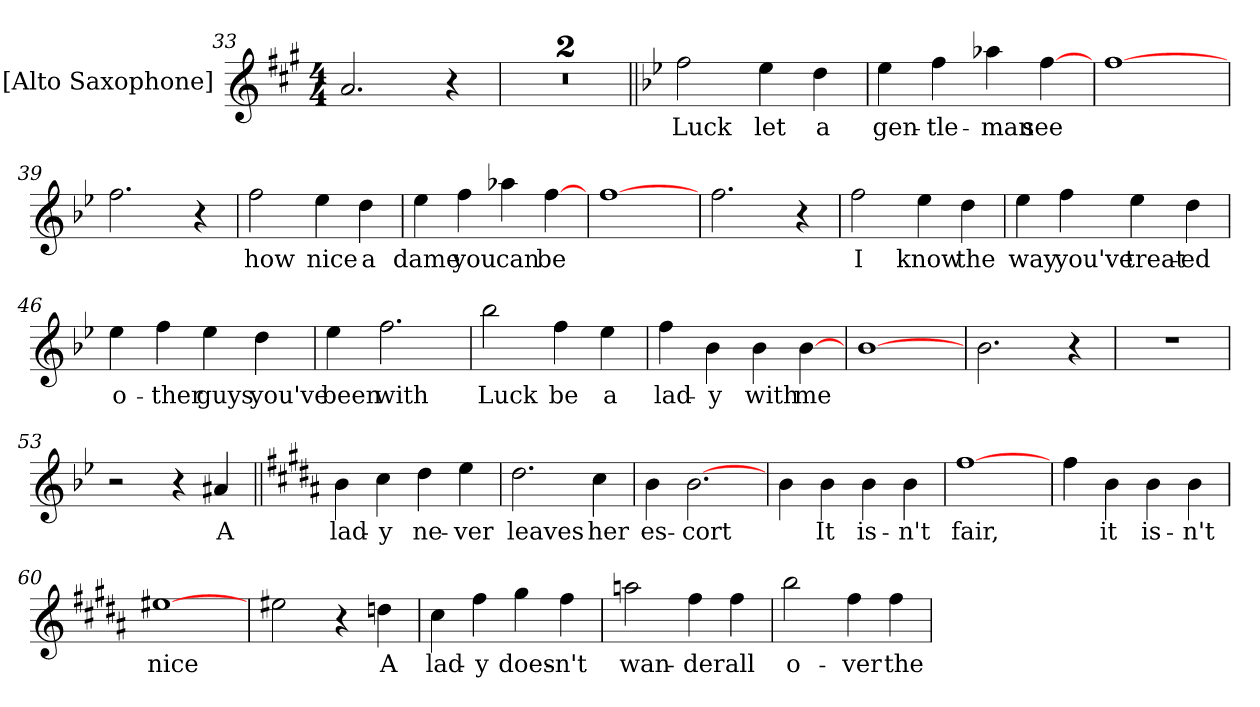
**kern	**text
*part1	*part1
*staff1	*staff1
*I"[Alto Saxophone]	*
*I'A Sax	*
*clefG2	*
*ITrd5c9	*
*k[]	*
*C:	*
*M4/4	*
=33	=33
2.c	.
4r	.
=34	=34
1r	.
=35	=35
1r	.
=36||	=36||
*k[b-e-a-d-g-]	*
*D-:	*
2a-	-Luck
4g-	-let
4f	-a
=37	=37
4g-	-gen-
4a-	-tle-
4cc-	-man
[4a-	-see
=38	=38
[1a-	.
=39	=39
2.a-	.
4r	.
=40	=40
2a-	-how
4g-	-nice
4f	-a
=41	=41
4g-	-dame
4a-	-you
4cc-	-can
[4a-	-be
=42	=42
[1a-	.
=43	=43
2.a-	.
4r	.
=44	=44
2a-	-I
4g-	-know
4f	-the
=45	=45
4g-	-way
4a-	-you've
4g-	-treat-
4f	-ed
=46	=46
4g-	-o-
4a-	-ther
4g-	-guys
4f	-you've
=47	=47
4g-	-been
2.a-	-with
=48	=48
2dd-	-Luck
4a-	-be
4g-	-a
=49	=49
4a-	-lad-
4d-	-y
4d-	-with
[4d-	-me
=50	=50
[1d-	.
=51	=51
2.d-	.
4r	.
=52	=52
1r	.
=53	=53
2r	.
4r	.
4c#	-A
=54||	=54||
*k[f#c#]	*
*D:	*
4d	-lad-
4e	-y
4f#	-ne-
4g	-ver
=55	=55
2.f#	-leaves
4e	-her
=56	=56
4d	-es-
[2.d	-cort
=57	=57
4d	.
4d	-It
4d	-is-
4d	-n't
=58	=58
[1a	-fair,
=59	=59
4a	.
4d	-it
4d	-is-
4d	-n't
=60	=60
[1g#	-nice
=61	=61
2g#	.
4r	.
4f	-A
=62	=62
4e	-lad-
4a	-y
4b	-does-
4a	-n't
=63	=63
2cc	-wan-
4a	-der
4a	-all
=64	=64
2dd	-o-
4a	-ver
4a	-the
=	=
*-	*-
